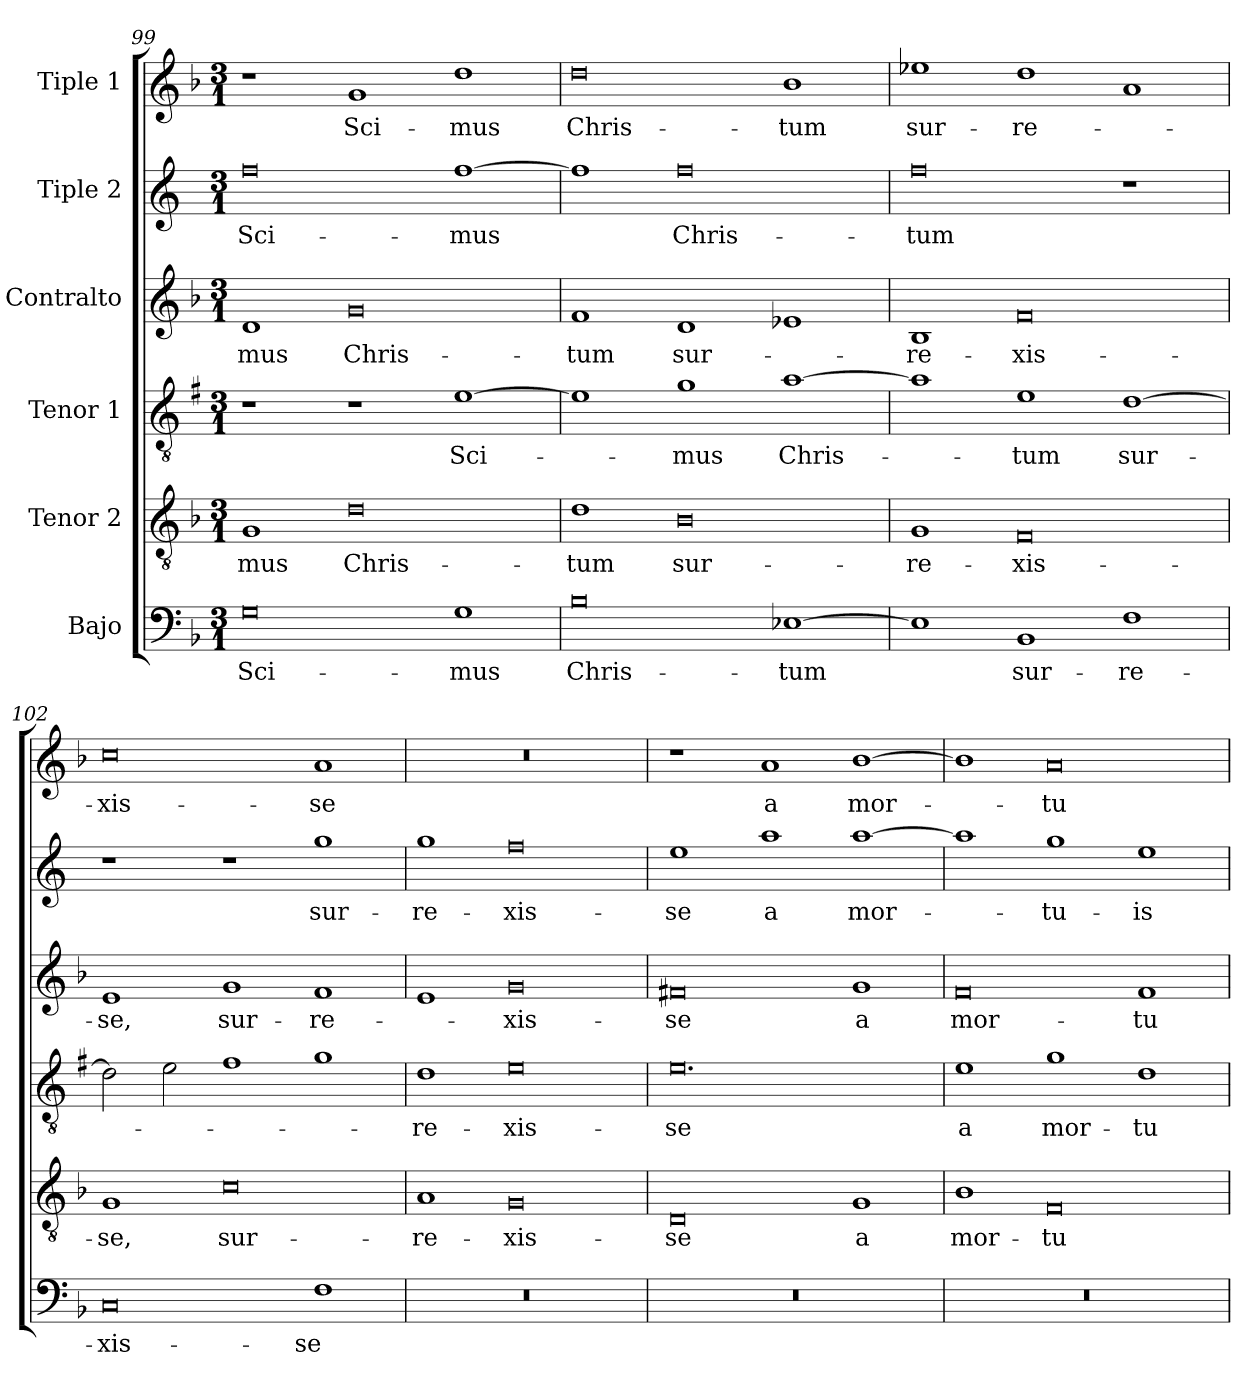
**kern	**text	**kern	**text	**kern	**text	**kern	**text	**kern	**text	**kern	**text
*part6	*part6	*part5	*part5	*part4	*part4	*part3	*part3	*part2	*part2	*part1	*part1
*staff6	*staff6	*staff5	*staff5	*staff4	*staff4	*staff3	*staff3	*staff2	*staff2	*staff1	*staff1
*I"Bajo	*	*I"Tenor 2	*	*I"Tenor 1	*	*I"Contralto	*	*I"Tiple 2	*	*I"Tiple 1	*
*clefF4	*	*clefGv2	*	*clefGv2	*	*clefG2	*	*clefG2	*	*clefG2	*
*	*	*	*	*ITrd1c2	*	*	*	*ITrd4c7	*	*	*
*k[b-]	*	*k[b-]	*	*k[b-]	*	*k[b-]	*	*k[b-]	*	*k[b-]	*
*F:	*	*F:	*	*F:	*	*F:	*	*F:	*	*F:	*
*M3/1	*	*M3/1	*	*M3/1	*	*M3/1	*	*M3/1	*	*M3/1	*
=99	=99	=99	=99	=99	=99	=99	=99	=99	=99	=99	=99
!	!LO:LY:b	!	!LO:LY:b	!	!	!	!LO:LY:b	!	!LO:LY:b	!	!
0G	Sci-	1G	-mus	1r	.	1d	-mus	0b-	Sci-	1r	.
!	!	!	!LO:LY:b	!	!	!	!LO:LY:b	!	!	!	!LO:LY:b
.	.	0d	Chris-	1r	.	0g	Chris-	.	.	1g	Sci-
!	!LO:LY:b	!	!	!	!LO:LY:b	!	!	!	!LO:LY:b	!	!LO:LY:b
1G	-mus	.	.	[1d	Sci-	.	.	[1b-	-mus	1dd	-mus
=100	=100	=100	=100	=100	=100	=100	=100	=100	=100	=100	=100
!	!LO:LY:b	!	!LO:LY:b	!	!	!	!LO:LY:b	!	!	!	!LO:LY:b
0B-	Chris-	1d	-tum	1d]	.	1f	-tum	1b-]	.	0dd	Chris-
!	!	!	!LO:LY:b	!	!LO:LY:b	!	!LO:LY:b	!	!LO:LY:b	!	!
.	.	0B-	sur-	1f	-mus	1d	sur-	0b-	Chris-	.	.
!	!LO:LY:b	!	!	!	!LO:LY:b	!	!	!	!	!	!LO:LY:b
[1E-X	-tum	.	.	[1g	Chris-	1e-X	.	.	.	1b-	-tum
!!LO:PB:g=z
=101	=101	=101	=101	=101	=101	=101	=101	=101	=101	=101	=101
!	!	!	!LO:LY:b	!	!	!	!LO:LY:b	!	!LO:LY:b	!	!LO:LY:b
1E-]	.	1G	-re-	1g]	.	1B-	-re-	0b-	-tum	1ee-X	sur-
!	!LO:LY:b	!	!LO:LY:b	!	!LO:LY:b	!	!LO:LY:b	!	!	!	!LO:LY:b
1BB-	sur-	0F	-xis-	1d	-tum	0f	-xis-	.	.	1dd	-re-
!	!LO:LY:b	!	!	!	!LO:LY:b	!	!	!	!	!	!
1F	-re-	.	.	[1c	sur-	.	.	1r	.	1a	.
=102	=102	=102	=102	=102	=102	=102	=102	=102	=102	=102	=102
!	!LO:LY:b	!	!LO:LY:b	!	!	!	!LO:LY:b	!	!	!	!LO:LY:b
0C	-xis-	1G	-se,	2c\]	.	1e	-se,	1r	.	0cc	-xis-
.	.	.	.	2d\	.	.	.	.	.	.	.
!	!	!	!LO:LY:b	!	!	!	!LO:LY:b	!	!	!	!
.	.	0c	sur-	1e	.	1g	sur-	1r	.	.	.
!	!LO:LY:b	!	!	!	!	!	!LO:LY:b	!	!LO:LY:b	!	!LO:LY:b
1F	-se	.	.	1f	.	1f	-re-	1cc	sur-	1a	-se
=103	=103	=103	=103	=103	=103	=103	=103	=103	=103	=103	=103
!	!	!	!LO:LY:b	!	!LO:LY:b	!	!	!	!LO:LY:b	!	!
0.r	.	1A	-re-	1c	-re-	1e	.	1cc	-re-	0.r	.
!	!	!	!LO:LY:b	!	!LO:LY:b	!	!LO:LY:b	!	!LO:LY:b	!	!
.	.	0G	-xis-	0d	-xis-	0g	-xis-	0b-	-xis-	.	.
=104	=104	=104	=104	=104	=104	=104	=104	=104	=104	=104	=104
!	!	!	!LO:LY:b	!	!LO:LY:b	!	!LO:LY:b	!	!LO:LY:b	!	!
0.r	.	0D	-se	0.d	-se	0f#X	-se	1a	-se	1r	.
!	!	!	!	!	!	!	!	!	!LO:LY:b	!	!LO:LY:b
.	.	.	.	.	.	.	.	1dd	a	1a	a
!	!	!	!LO:LY:b	!	!	!	!LO:LY:b	!	!LO:LY:b	!	!LO:LY:b
.	.	1G	a	.	.	1g	a	[1dd	mor-	[1b-	mor-
=105	=105	=105	=105	=105	=105	=105	=105	=105	=105	=105	=105
!	!	!	!LO:LY:b	!	!LO:LY:b	!	!LO:LY:b	!	!	!	!
0.r	.	1B-	mor-	1d	a	0f	mor-	1dd]	.	1b-]	.
!	!	!	!LO:LY:b	!	!LO:LY:b	!	!	!	!LO:LY:b	!	!LO:LY:b
.	.	0F	-tu-	1f	mor-	.	.	1cc	-tu-	0a	-tu-
!	!	!	!	!	!LO:LY:b	!	!LO:LY:b	!	!LO:LY:b	!	!
.	.	.	.	1c	-tu-	1f	-tu-	1a	-is	.	.
=	=	=	=	=	=	=	=	=	=	=	=
*-	*-	*-	*-	*-	*-	*-	*-	*-	*-	*-	*-
